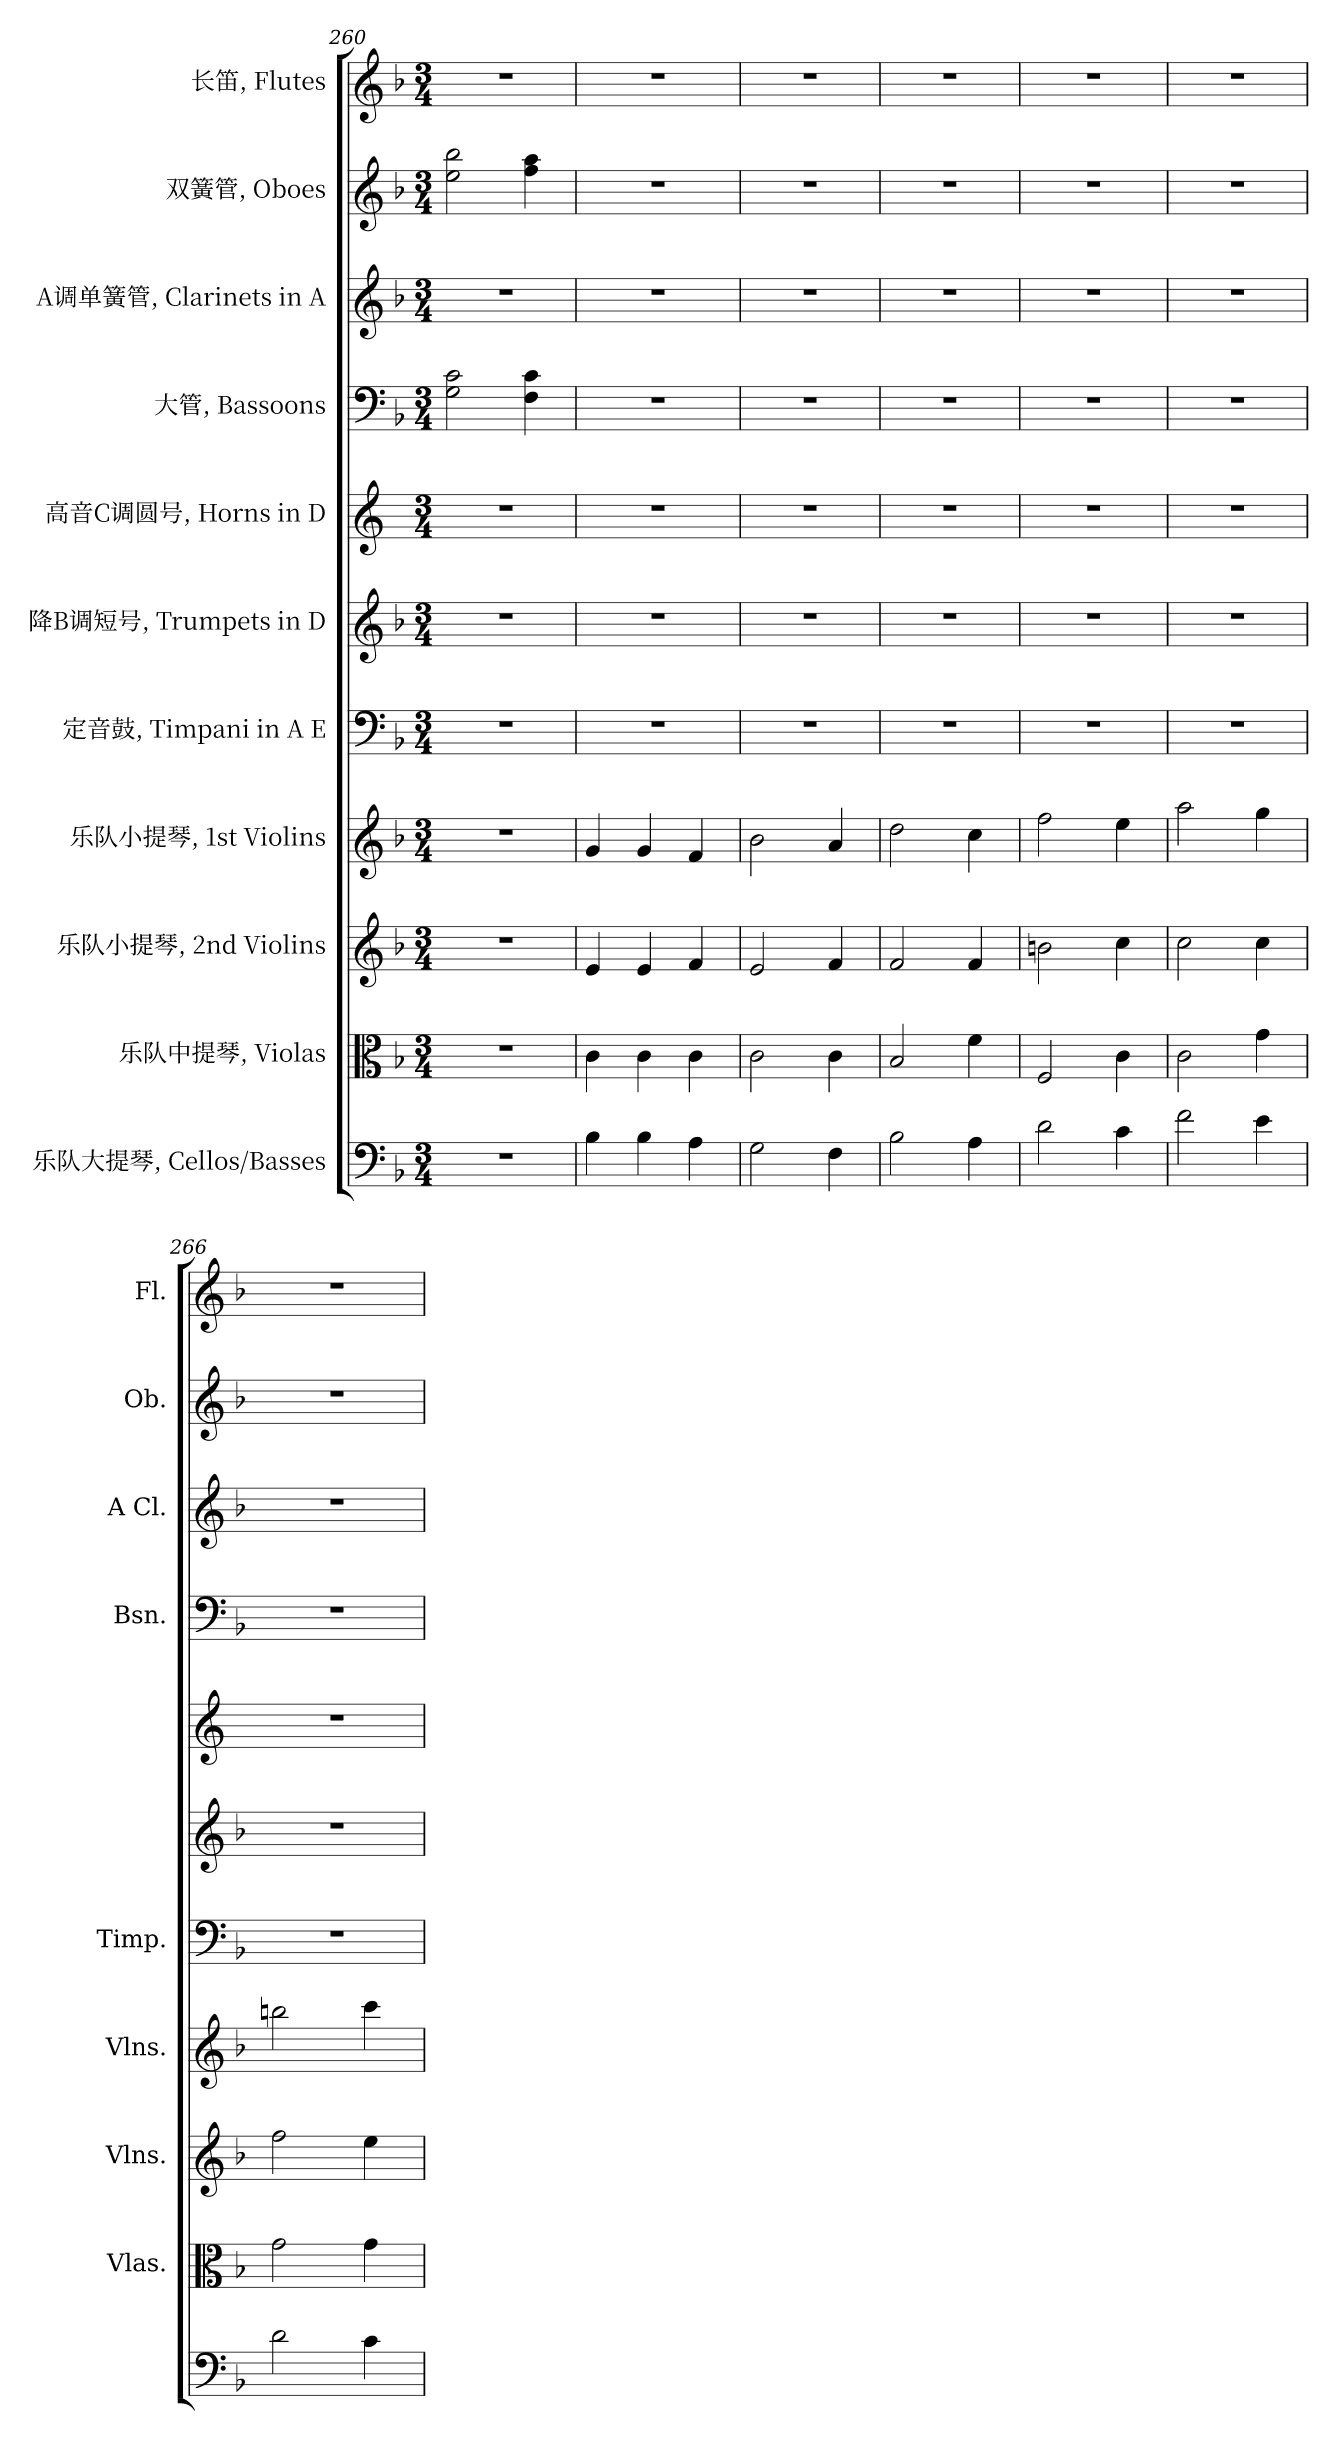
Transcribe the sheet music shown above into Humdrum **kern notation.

**kern	**kern	**kern	**kern	**kern	**kern	**kern	**kern	**kern	**kern	**kern
*part11	*part10	*part9	*part8	*part7	*part6	*part5	*part4	*part3	*part2	*part1
*staff11	*staff10	*staff9	*staff8	*staff7	*staff6	*staff5	*staff4	*staff3	*staff2	*staff1
*I"乐队大提琴, Cellos/Basses	*I"乐队中提琴, Violas	*I"乐队小提琴, 2nd Violins	*I"乐队小提琴, 1st Violins	*I"定音鼓, Timpani in A E	*I"降B调短号, Trumpets in D	*I"高音C调圆号, Horns in D	*I"大管, Bassoons	*I"A调单簧管, Clarinets in A	*I"双簧管, Oboes	*I"长笛, Flutes
*	*I'Vlas.	*I'Vlns.	*I'Vlns.	*I'Timp.	*	*	*I'Bsn.	*I'A Cl.	*I'Ob.	*I'Fl.
*clefF4	*clefC3	*clefG2	*clefG2	*clefF4	*clefG2	*clefG2	*clefF4	*clefG2	*clefG2	*clefG2
*	*	*	*	*	*ITrd1c2	*ITrd4c7	*	*ITrd2c3	*	*
*k[b-]	*k[b-]	*k[b-]	*k[b-]	*k[b-]	*k[b-e-a-]	*k[b-]	*k[b-]	*k[f#c#]	*k[b-]	*k[b-]
*M3/4	*M3/4	*M3/4	*M3/4	*M3/4	*M3/4	*M3/4	*M3/4	*M3/4	*M3/4	*M3/4
=260	=260	=260	=260	=260	=260	=260	=260	=260	=260	=260
2.r	2.r	2.r	2.r	2.r	2.r	2.r	2G\ 2c\	2.r	2ee\ 2bb-\	2.r
.	.	.	.	.	.	.	4F\ 4c\	.	4ff\ 4aa\	.
!!LO:PB:g=z
=261	=261	=261	=261	=261	=261	=261	=261	=261	=261	=261
4B-\	4c\	4e/	4g/	2.r	2.r	2.r	2.r	2.r	2.r	2.r
4B-\	4c\	4e/	4g/	.	.	.	.	.	.	.
4A\	4c\	4f/	4f/	.	.	.	.	.	.	.
=262	=262	=262	=262	=262	=262	=262	=262	=262	=262	=262
2G\	2c\	2e/	2b-\	2.r	2.r	2.r	2.r	2.r	2.r	2.r
4F\	4c\	4f/	4a/	.	.	.	.	.	.	.
=263	=263	=263	=263	=263	=263	=263	=263	=263	=263	=263
2B-\	2B-/	2f/	2dd\	2.r	2.r	2.r	2.r	2.r	2.r	2.r
4A\	4f\	4f/	4cc\	.	.	.	.	.	.	.
=264	=264	=264	=264	=264	=264	=264	=264	=264	=264	=264
2d\	2F/	2bn\	2ff\	2.r	2.r	2.r	2.r	2.r	2.r	2.r
4c\	4c\	4cc\	4ee\	.	.	.	.	.	.	.
=265	=265	=265	=265	=265	=265	=265	=265	=265	=265	=265
2f\	2c\	2cc\	2aa\	2.r	2.r	2.r	2.r	2.r	2.r	2.r
4e\	4g\	4cc\	4gg\	.	.	.	.	.	.	.
=266	=266	=266	=266	=266	=266	=266	=266	=266	=266	=266
2d\	2g\	2ff\	2bbn\	2.r	2.r	2.r	2.r	2.r	2.r	2.r
4c\	4g\	4ee\	4ccc\	.	.	.	.	.	.	.
=	=	=	=	=	=	=	=	=	=	=
*-	*-	*-	*-	*-	*-	*-	*-	*-	*-	*-
